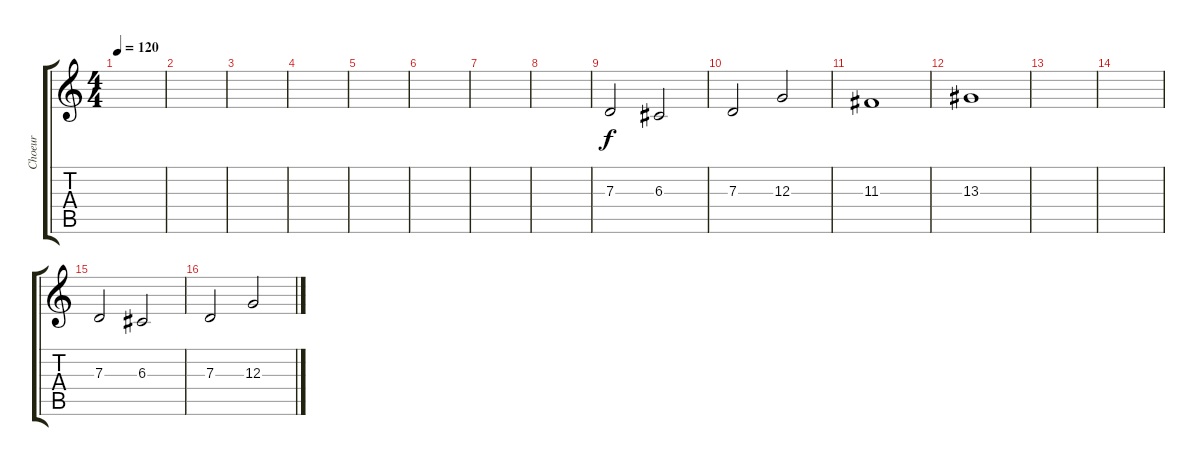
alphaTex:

\track ("Choeur" "Choeur") {instrument choiraahs}
\staff {score tabs}
\tuning (E4 B3 G3 D3 A2 E2) {hide}
\ts (4 4)
\tempo 120
\clef g2
\ks c
|
|
|
|
|
|
|
|
7.3.2{volume 13} 6.3.2 |
7.3.2 12.3.2 |
11.3.1{volume 7} |
13.3.1 |
|
|
7.3.2{volume 13} 6.3.2 |
7.3.2 12.3.2
